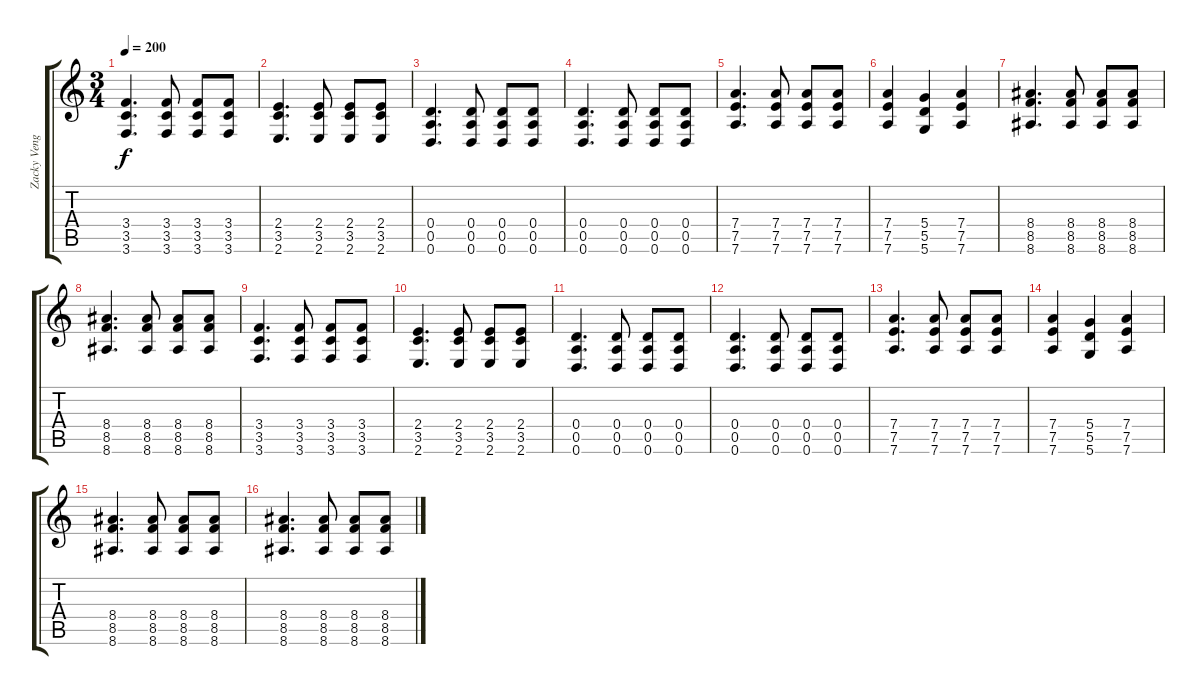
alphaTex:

\track ("Zacky Vengence" "Zacky Veng") {instrument distortionguitar}
\staff {score tabs}
\tuning (E4 B3 G3 D3 A2 D2) {hide}
\ts (3 4)
\tempo 200
\clef g2
\ks c
(3.4 3.5 3.6).4{d dy f} (3.4 3.5 3.6).8 (3.4 3.5 3.6).8 (3.4 3.5 3.6).8 |
(2.4 3.5 2.6).4{d} (2.4 3.5 2.6).8 (2.4 3.5 2.6).8 (2.4 3.5 2.6).8 |
(0.4 0.5 0.6).4{d} (0.4 0.5 0.6).8 (0.4 0.5 0.6).8 (0.4 0.5 0.6).8 |
(0.4 0.5 0.6).4{d} (0.4 0.5 0.6).8 (0.4 0.5 0.6).8 (0.4 0.5 0.6).8 |
(7.4 7.5 7.6).4{d} (7.4 7.5 7.6).8 (7.4 7.5 7.6).8 (7.4 7.5 7.6).8 |
(7.4 7.5 7.6).4 (5.4 5.5 5.6).4 (7.4 7.5 7.6).4 |
(8.4 8.5 8.6).4{d} (8.4 8.5 8.6).8 (8.4 8.5 8.6).8 (8.4 8.5 8.6).8 |
(8.4 8.5 8.6).4{d} (8.4 8.5 8.6).8 (8.4 8.5 8.6).8 (8.4 8.5 8.6).8 |
(3.4 3.5 3.6).4{d} (3.4 3.5 3.6).8 (3.4 3.5 3.6).8 (3.4 3.5 3.6).8 |
(2.4 3.5 2.6).4{d} (2.4 3.5 2.6).8 (2.4 3.5 2.6).8 (2.4 3.5 2.6).8 |
(0.4 0.5 0.6).4{d} (0.4 0.5 0.6).8 (0.4 0.5 0.6).8 (0.4 0.5 0.6).8 |
(0.4 0.5 0.6).4{d} (0.4 0.5 0.6).8 (0.4 0.5 0.6).8 (0.4 0.5 0.6).8 |
(7.4 7.5 7.6).4{d} (7.4 7.5 7.6).8 (7.4 7.5 7.6).8 (7.4 7.5 7.6).8 |
(7.4 7.5 7.6).4 (5.4 5.5 5.6).4 (7.4 7.5 7.6).4 |
(8.4 8.5 8.6).4{d} (8.4 8.5 8.6).8 (8.4 8.5 8.6).8 (8.4 8.5 8.6).8 |
(8.4 8.5 8.6).4{d} (8.4 8.5 8.6).8 (8.4 8.5 8.6).8 (8.4 8.5 8.6).8
